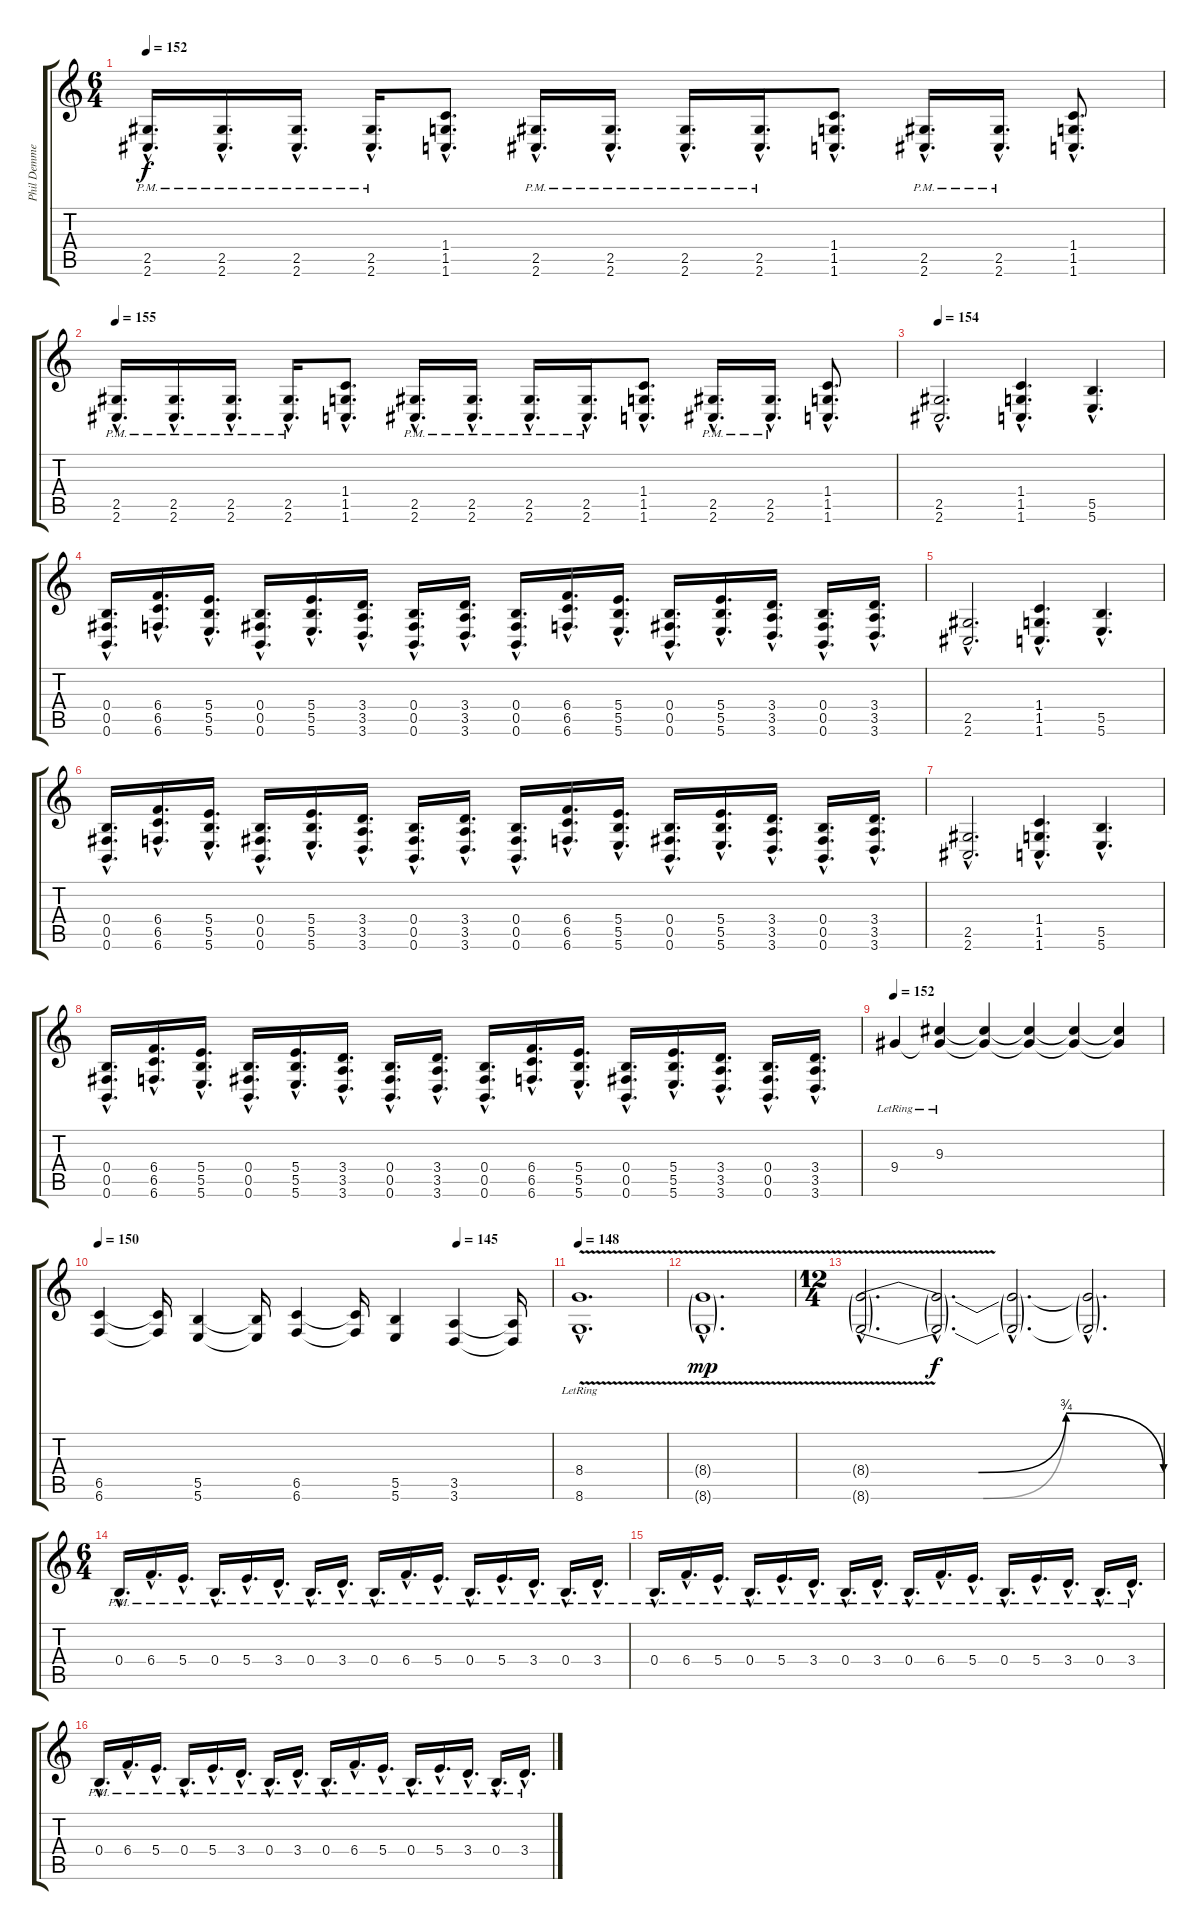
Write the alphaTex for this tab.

\track ("Phil Demmel" "Phil Demme") {instrument overdrivenguitar}
\staff {score tabs}
\tuning (Db4 Ab3 E3 B2 Gb2 B1) {hide}
\ts (6 4)
\tempo 152
\clef g2
\ks c
(2.5{hac pm} 2.6{hac pm}).16{d dy f} (2.5{hac pm} 2.6{hac pm}).16{d} (2.5{hac pm} 2.6{hac pm}).16{d} (2.5{hac pm} 2.6{hac pm}).16{d} (1.4{hac} 1.5{hac} 1.6{hac}).8{d} (2.5{hac pm} 2.6{hac pm}).16{d} (2.5{hac pm} 2.6{hac pm}).16{d} (2.5{hac pm} 2.6{hac pm}).16{d} (2.5{hac pm} 2.6{hac pm}).16{d} (1.4{hac} 1.5{hac} 1.6{hac}).8{d} (2.5{hac pm} 2.6{hac pm}).16{d} (2.5{hac pm} 2.6{hac pm}).16{d} (1.4{hac} 1.5{hac} 1.6{hac}).8{d} |
\tempo 155
(2.5{hac pm} 2.6{hac pm}).16{d} (2.5{hac pm} 2.6{hac pm}).16{d} (2.5{hac pm} 2.6{hac pm}).16{d} (2.5{hac pm} 2.6{hac pm}).16{d} (1.4{hac} 1.5{hac} 1.6{hac}).8{d} (2.5{hac pm} 2.6{hac pm}).16{d} (2.5{hac pm} 2.6{hac pm}).16{d} (2.5{hac pm} 2.6{hac pm}).16{d} (2.5{hac pm} 2.6{hac pm}).16{d} (1.4{hac} 1.5{hac} 1.6{hac}).8{d} (2.5{hac pm} 2.6{hac pm}).16{d} (2.5{hac pm} 2.6{hac pm}).16{d} (1.4{hac} 1.5{hac} 1.6{hac}).8{d} |
\tempo 154
(2.5{hac} 2.6{hac}).2{d} (1.4{hac} 1.5{hac} 1.6{hac}).4{d} (5.5{hac} 5.6{hac}).4{d} |
(0.4{hac} 0.5{hac} 0.6{hac}).16{d} (6.4{hac} 6.5{hac} 6.6{hac}).16{d} (5.4{hac} 5.5{hac} 5.6{hac}).16{d} (0.4{hac} 0.5{hac} 0.6{hac}).16{d} (5.4{hac} 5.5{hac} 5.6{hac}).16{d} (3.4{hac} 3.5{hac} 3.6{hac}).16{d} (0.4{hac} 0.5{hac} 0.6{hac}).16{d} (3.4{hac} 3.5{hac} 3.6{hac}).16{d} (0.4{hac} 0.5{hac} 0.6{hac}).16{d} (6.4{hac} 6.5{hac} 6.6{hac}).16{d} (5.4{hac} 5.5{hac} 5.6{hac}).16{d} (0.4{hac} 0.5{hac} 0.6{hac}).16{d} (5.4{hac} 5.5{hac} 5.6{hac}).16{d} (3.4{hac} 3.5{hac} 3.6{hac}).16{d} (0.4{hac} 0.5{hac} 0.6{hac}).16{d} (3.4{hac} 3.5{hac} 3.6{hac}).16{d} |
(2.5{hac} 2.6{hac}).2{d} (1.4{hac} 1.5{hac} 1.6{hac}).4{d} (5.5{hac} 5.6{hac}).4{d} |
(0.4{hac} 0.5{hac} 0.6{hac}).16{d} (6.4{hac} 6.5{hac} 6.6{hac}).16{d} (5.4{hac} 5.5{hac} 5.6{hac}).16{d} (0.4{hac} 0.5{hac} 0.6{hac}).16{d} (5.4{hac} 5.5{hac} 5.6{hac}).16{d} (3.4{hac} 3.5{hac} 3.6{hac}).16{d} (0.4{hac} 0.5{hac} 0.6{hac}).16{d} (3.4{hac} 3.5{hac} 3.6{hac}).16{d} (0.4{hac} 0.5{hac} 0.6{hac}).16{d} (6.4{hac} 6.5{hac} 6.6{hac}).16{d} (5.4{hac} 5.5{hac} 5.6{hac}).16{d} (0.4{hac} 0.5{hac} 0.6{hac}).16{d} (5.4{hac} 5.5{hac} 5.6{hac}).16{d} (3.4{hac} 3.5{hac} 3.6{hac}).16{d} (0.4{hac} 0.5{hac} 0.6{hac}).16{d} (3.4{hac} 3.5{hac} 3.6{hac}).16{d} |
(2.5{hac} 2.6{hac}).2{d} (1.4{hac} 1.5{hac} 1.6{hac}).4{d} (5.5{hac} 5.6{hac}).4{d} |
(0.4{hac} 0.5{hac} 0.6{hac}).16{d} (6.4{hac} 6.5{hac} 6.6{hac}).16{d} (5.4{hac} 5.5{hac} 5.6{hac}).16{d} (0.4{hac} 0.5{hac} 0.6{hac}).16{d} (5.4{hac} 5.5{hac} 5.6{hac}).16{d} (3.4{hac} 3.5{hac} 3.6{hac}).16{d} (0.4{hac} 0.5{hac} 0.6{hac}).16{d} (3.4{hac} 3.5{hac} 3.6{hac}).16{d} (0.4{hac} 0.5{hac} 0.6{hac}).16{d} (6.4{hac} 6.5{hac} 6.6{hac}).16{d} (5.4{hac} 5.5{hac} 5.6{hac}).16{d} (0.4{hac} 0.5{hac} 0.6{hac}).16{d} (5.4{hac} 5.5{hac} 5.6{hac}).16{d} (3.4{hac} 3.5{hac} 3.6{hac}).16{d} (0.4{hac} 0.5{hac} 0.6{hac}).16{d} (3.4{hac} 3.5{hac} 3.6{hac}).16{d} |
\tempo 152
9.4{lr}.4 (9.3{lr} 9.4{t}).4 (9.3{t} 9.4{t}).4 (9.3{t} 9.4{t}).4 (9.3{t} 9.4{t}).4 (9.3{t} 9.4{t}).4 |
\tempo 150
\tempo (145 0.7916666666666666)
(6.5 6.6).4 (6.5{t} 6.6{t}).16 (5.5 5.6).4 (5.5{t} 5.6{t}).16 (6.5 6.6).4 (6.5{t} 6.6{t}).16 (5.5 5.6).4 (3.5 3.6).4 (3.5{t} 3.6{t}).16 |
\tempo 148
(8.4{v hac lr} 8.6{v hac lr}).1{d} |
(8.4{v g hac} 8.6{v g hac}).1{d dy mp} |
\ts (12 4)
(8.4{be (custom 0 0 22 0 40 3 60 0) v g hac} 8.6{be (custom 0 0 23 0 40 3 60 0) v g hac}).2{d} (8.4{hac t} 8.6{hac t}).2{d dy f} (8.4{hac t} 8.6{hac t}).2{d} (8.4{hac t} 8.6{hac t}).2{d} |
\ts (6 4)
0.4{hac pm}.16{d} 6.4{hac pm}.16{d} 5.4{hac pm}.16{d} 0.4{hac pm}.16{d} 5.4{hac pm}.16{d} 3.4{hac pm}.16{d} 0.4{hac pm}.16{d} 3.4{hac pm}.16{d} 0.4{hac pm}.16{d} 6.4{hac pm}.16{d} 5.4{hac pm}.16{d} 0.4{hac pm}.16{d} 5.4{hac pm}.16{d} 3.4{hac pm}.16{d} 0.4{hac pm}.16{d} 3.4{hac pm}.16{d} |
0.4{hac pm}.16{d} 6.4{hac pm}.16{d} 5.4{hac pm}.16{d} 0.4{hac pm}.16{d} 5.4{hac pm}.16{d} 3.4{hac pm}.16{d} 0.4{hac pm}.16{d} 3.4{hac pm}.16{d} 0.4{hac pm}.16{d} 6.4{hac pm}.16{d} 5.4{hac pm}.16{d} 0.4{hac pm}.16{d} 5.4{hac pm}.16{d} 3.4{hac pm}.16{d} 0.4{hac pm}.16{d} 3.4{hac pm}.16{d} |
0.4{hac pm}.16{d} 6.4{hac pm}.16{d} 5.4{hac pm}.16{d} 0.4{hac pm}.16{d} 5.4{hac pm}.16{d} 3.4{hac pm}.16{d} 0.4{hac pm}.16{d} 3.4{hac pm}.16{d} 0.4{hac pm}.16{d} 6.4{hac pm}.16{d} 5.4{hac pm}.16{d} 0.4{hac pm}.16{d volume 12} 5.4{hac pm}.16{d} 3.4{hac pm}.16{d} 0.4{hac pm}.16{d} 3.4{hac pm}.16{d}
